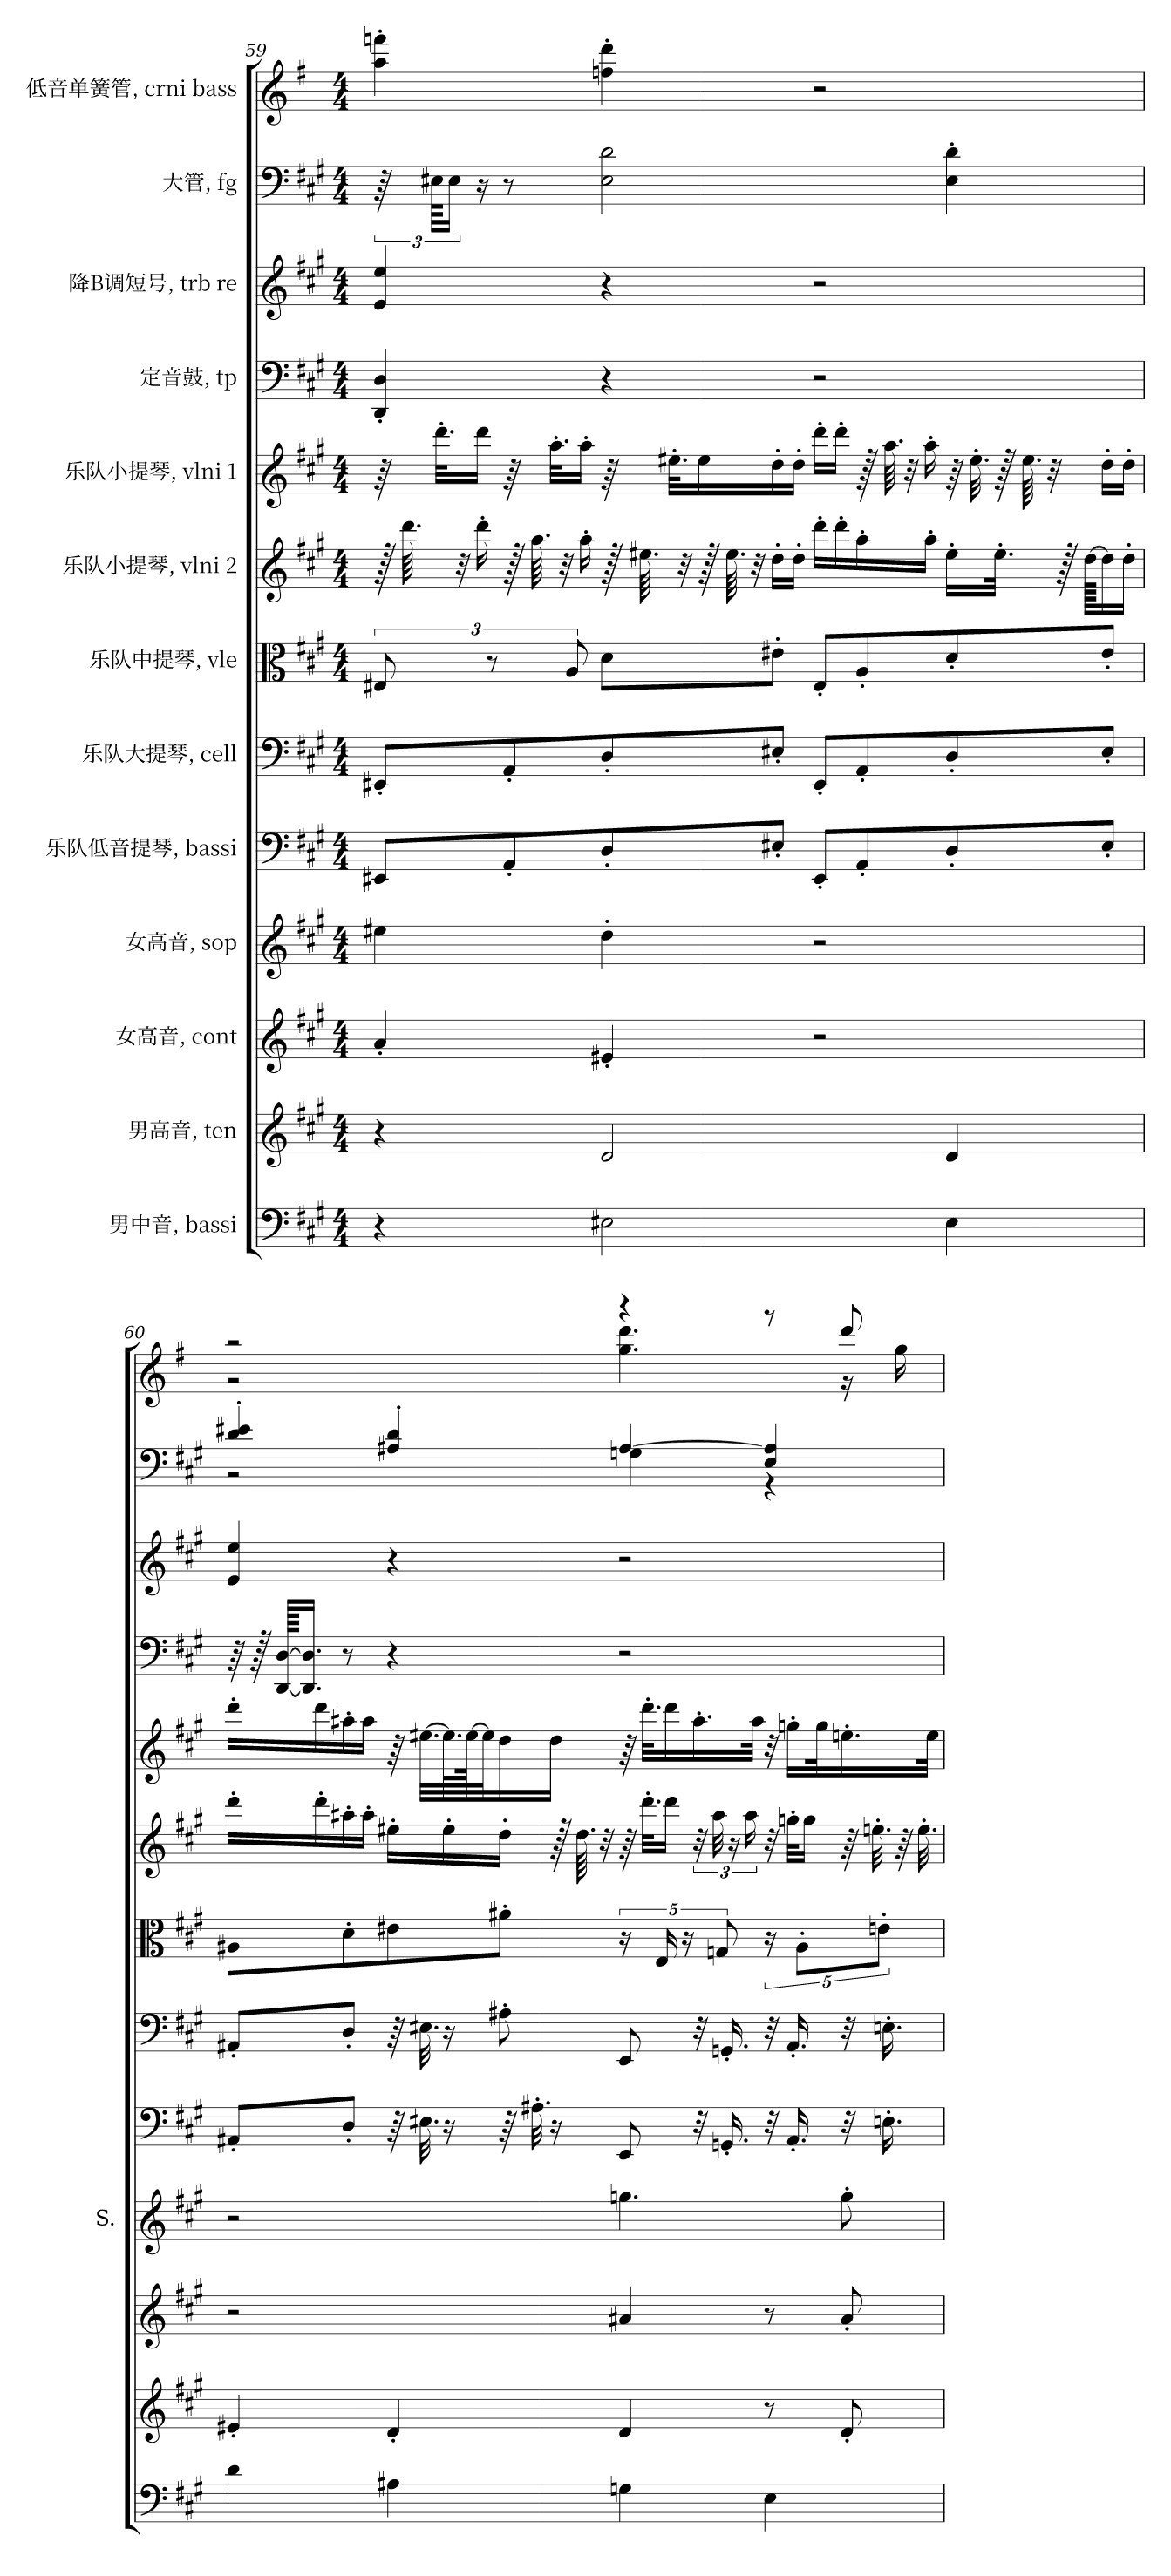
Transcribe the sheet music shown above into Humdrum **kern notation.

**kern	**kern	**kern	**kern	**kern	**kern	**kern	**kern	**kern	**kern	**kern	**kern	**kern
*part13	*part12	*part11	*part10	*part9	*part8	*part7	*part6	*part5	*part4	*part3	*part2	*part1
*staff13	*staff12	*staff11	*staff10	*staff9	*staff8	*staff7	*staff6	*staff5	*staff4	*staff3	*staff2	*staff1
*I"男中音, bassi	*I"男高音, ten	*I"女高音, cont	*I"女高音, sop	*I"乐队低音提琴, bassi	*I"乐队大提琴, cell	*I"乐队中提琴, vle	*I"乐队小提琴, vlni 2	*I"乐队小提琴, vlni 1	*I"定音鼓, tp	*I"降B调短号, trb re	*I"大管, fg	*I"低音单簧管, crni bass
*	*	*	*I'S.	*	*	*	*	*	*	*	*	*
!!LO:PB:g=z
*clefF4	*clefG2	*clefG2	*clefG2	*clefF4	*clefF4	*clefC3	*clefG2	*clefG2	*clefF4	*clefG2	*clefF4	*clefG2
*	*	*	*	*ITrd7c12	*	*	*	*	*	*ITrd1c2	*	*ITrd8c14
*k[f#c#g#]	*k[f#c#g#]	*k[f#c#g#]	*k[f#c#g#]	*k[f#c#g#]	*k[f#c#g#]	*k[f#c#g#]	*k[f#c#g#]	*k[f#c#g#]	*k[f#c#g#]	*k[f#]	*k[f#c#g#]	*k[f#]
*M4/4	*M4/4	*M4/4	*M4/4	*M4/4	*M4/4	*M4/4	*M4/4	*M4/4	*M4/4	*M4/4	*M4/4	*M4/4
=59	=59	=59	=59	=59	=59	=59	=59	=59	=59	=59	=59	=59
4r	4r	4a'/	4ee#X\	8EEE#X/L	8EE#X'/L	12E#X/	128r	64r	4DD/' 4D/'	4d/ 4dd/	96r	4a\' 4ffn\'
.	.	.	.	.	.	.	64.ddd\	.	.	.	.	.
.	.	.	.	.	.	.	.	.	.	.	96E#X\KKLL	.
.	.	.	.	.	.	.	.	32.ddd'\KLL	.	.	.	.
.	.	.	.	.	.	.	.	.	.	.	24E#\JJ	.
.	.	.	.	.	.	.	32r	.	.	.	.	.
.	.	.	.	.	.	.	16ddd'\	16ddd\JJ	.	.	16r	.
.	.	.	.	.	.	12r	.	.	.	.	.	.
.	.	.	.	8AAA'/	8AA'/	.	128r	64r	.	.	8r	.
.	.	.	.	.	.	.	64.aa\	.	.	.	.	.
.	.	.	.	.	.	.	.	32.aa'\KLL	.	.	.	.
.	.	.	.	.	.	.	32r	.	.	.	.	.
.	.	.	.	.	.	12A/	.	.	.	.	.	.
.	.	.	.	.	.	.	16aa'\	16aa'\JJ	.	.	.	.
2E#X\	2d/	4e#X'/	4dd'\	8DD'/	8D'/	8d\L	128r	64r	4r	4r	2E#\ 2d\	4fn\' 4dd\'
.	.	.	.	.	.	.	64.ee#X\	.	.	.	.	.
.	.	.	.	.	.	.	.	32.ee#X'\KLL	.	.	.	.
.	.	.	.	.	.	.	32r	.	.	.	.	.
.	.	.	.	.	.	.	128r	16ee#\	.	.	.	.
.	.	.	.	.	.	.	64.ee#\	.	.	.	.	.
.	.	.	.	.	.	.	32r	.	.	.	.	.
.	.	.	.	8EE#X'/J	8E#X'/J	8e#X'\J	16dd'\LL	16dd'\	.	.	.	.
.	.	.	.	.	.	.	16dd'\JJ	16dd'\JJ	.	.	.	.
.	.	2r	2r	8EEE#'/L	8EE#'/L	8E#'/L	16ddd'\LL	16ddd'\LL	2r	2r	.	2r
.	.	.	.	.	.	.	16ddd'\	16ddd'\JJ	.	.	.	.
.	.	.	.	8AAA'/	8AA'/	8A'/	16aa'\	128r	.	.	.	.
.	.	.	.	.	.	.	.	64.aa\	.	.	.	.
.	.	.	.	.	.	.	.	32r	.	.	.	.
.	.	.	.	.	.	.	16aa'\JJ	16aa'\	.	.	.	.
4E#\	4d/	.	.	8DD'/	8D'/	8d'/	16ee#'\LL	64r	.	.	4E#\' 4d\'	.
.	.	.	.	.	.	.	.	32.ee#'\	.	.	.	.
.	.	.	.	.	.	.	32.ee#'\JJk	128r	.	.	.	.
.	.	.	.	.	.	.	.	64.ee#\	.	.	.	.
.	.	.	.	.	.	.	.	32r	.	.	.	.
.	.	.	.	.	.	.	128r	.	.	.	.	.
.	.	.	.	.	.	.	[128dd\KKKLL	.	.	.	.	.
.	.	.	.	8EE#'/J	8E#'/J	8e#'/J	16dd\]	16dd'\LL	.	.	.	.
.	.	.	.	.	.	.	16dd'\JJ	16dd'\JJ	.	.	.	.
!!LO:PB:g=z
=60	=60	=60	=60	=60	=60	=60	=60	=60	=60	=60	=60	=60
*	*	*	*	*	*	*	*	*	*	*	*^	*^
4d\	4e#X'/	2r	2r	8AAA#X'/L	8AA#X'/L	8A#X\L	16ddd'\LL	16ddd'\LL	64r	4d/ 4dd/	4d/' 4e#X/'	2r	2r	2r
.	.	.	.	.	.	.	.	.	128r	.	.	.	.	.
.	.	.	.	.	.	.	.	.	[128DD/ [128D/KKKLL	.	.	.	.	.
.	.	.	.	.	.	.	.	.	16.DD/] 16.D/]JJ	.	.	.	.	.
.	.	.	.	.	.	.	16ddd'\	16ddd\	.	.	.	.	.	.
.	.	.	.	8DD'/J	8D'/J	8d'\	16aa#X'\	16aa#X'\	8r	.	.	.	.	.
.	.	.	.	.	.	.	16aa#'\JJ	16aa#\JJ	.	.	.	.	.	.
4A#X\	4d'/	.	.	64r	64r	8e#X\	16ee#X'\LL	64r	4r	4r	4A#X/' 4d/'	.	.	.
.	.	.	.	32.EE#X\	32.E#X\	.	.	[32.ee#X\LLL	.	.	.	.	.	.
.	.	.	.	16r	16r	.	16ee#'\	64.ee#\L]	.	.	.	.	.	.
.	.	.	.	.	.	.	.	[128ee#\JK	.	.	.	.	.	.
.	.	.	.	.	.	.	.	32ee#\J]	.	.	.	.	.	.
.	.	.	.	64r	8A#X'\	8a#X'\J	16dd'\JJ	16dd\	.	.	.	.	.	.
.	.	.	.	32.AA#X'\	.	.	.	.	.	.	.	.	.	.
.	.	.	.	16r	.	.	128r	16dd\JJ	.	.	.	.	.	.
.	.	.	.	.	.	.	64.dd\	.	.	.	.	.	.	.
.	.	.	.	.	.	.	32r	.	.	.	.	.	.	.
4Gn\	4d/	4a#X/	4.ggn\	8EEE/	8EE/	20r	64r	64r	2r	2r	[4A#/	4Gn\	4r	4.g\ 4.dd\
.	.	.	.	.	.	.	32.ddd'\KLL	32.ddd'\KLL	.	.	.	.	.	.
.	.	.	.	.	.	20E/	.	.	.	.	.	.	.	.
.	.	.	.	.	.	.	16ddd\JJ	16ddd\	.	.	.	.	.	.
.	.	.	.	.	.	20r	.	.	.	.	.	.	.	.
.	.	.	.	32r	32r	.	48r	16.aa#'\	.	.	.	.	.	.
.	.	.	.	.	.	.	48aa#\	.	.	.	.	.	.	.
.	.	.	.	.	.	10Gn/	.	.	.	.	.	.	.	.
.	.	.	.	16.GGGn'/	16.GGn'/	.	.	.	.	.	.	.	.	.
.	.	.	.	.	.	.	24r	.	.	.	.	.	.	.
.	.	.	.	.	.	.	24aa#\	.	.	.	.	.	.	.
.	.	.	.	.	.	.	.	32aa#\JJk	.	.	.	.	.	.
4E\	8r	8r	.	32r	32r	20r	32r	32r	.	.	4E/ 4A#/]	4r	8r	.
.	.	.	.	16.AAA#'/	16.AA#'/	.	32ggn'\KLL	16ggn'\LL	.	.	.	.	.	.
.	.	.	.	.	.	10A#'\L	.	.	.	.	.	.	.	.
.	.	.	.	.	.	.	16gg\JJ	.	.	.	.	.	.	.
.	.	.	.	.	.	.	.	32gg\K	.	.	.	.	.	.
.	8d'/	8a#'/	8gg'\	32r	32r	.	64r	16.een'\	.	.	.	.	8dd/	16r
.	.	.	.	.	.	.	32.een'\	.	.	.	.	.	.	.
.	.	.	.	.	.	10en'\J	.	.	.	.	.	.	.	.
.	.	.	.	16.EEn'\	16.En'\	.	.	.	.	.	.	.	.	.
.	.	.	.	.	.	.	64r	.	.	.	.	.	.	16g\
.	.	.	.	.	.	.	32.ee'\	.	.	.	.	.	.	.
.	.	.	.	.	.	.	.	32ee\JJk	.	.	.	.	.	.
*	*	*	*	*	*	*	*	*	*	*	*v	*v	*	*
*	*	*	*	*	*	*	*	*	*	*	*	*v	*v
=	=	=	=	=	=	=	=	=	=	=	=	=
*-	*-	*-	*-	*-	*-	*-	*-	*-	*-	*-	*-	*-
